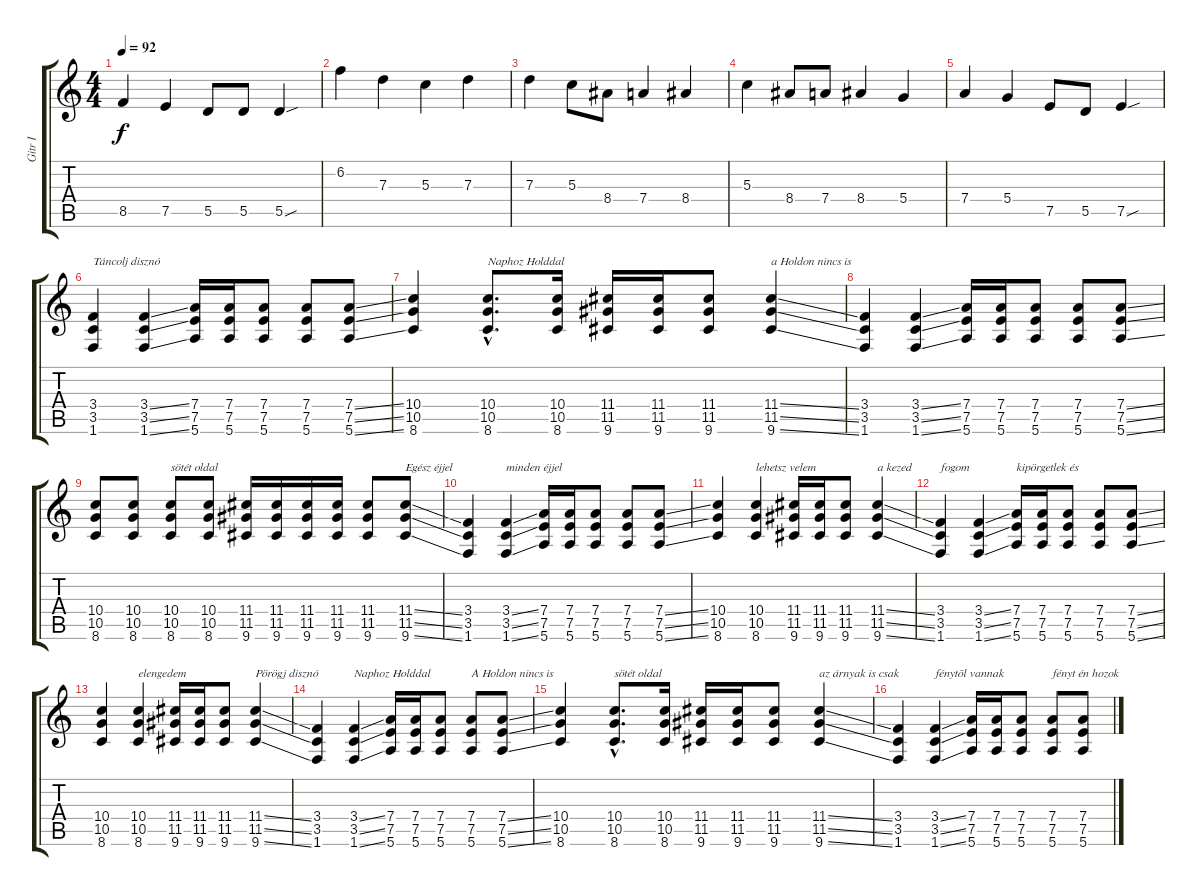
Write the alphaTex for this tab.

\track ("Gitr I" "Gitr I") {instrument electricguitarjazz}
\staff {score tabs}
\tuning (E4 B3 G3 D3 A2 E2) {hide}
\ts (4 4)
\tempo 92
\clef g2
\ks c
8.5.4{dy f} 7.5.4 5.5.8 5.5.8 5.5{sou}.4 |
6.2.4 7.3.4 5.3.4 7.3.4 |
7.3.4 5.3.8 8.4.8 7.4.4 8.4.4 |
5.3.4 8.4.8 7.4.8 8.4.4 5.4.4 |
7.4.4 5.4.4 7.5.8 5.5.8 7.5{sou}.4 |
(3.4 3.5 1.6).4{txt "Táncolj disznó" volume 16 instrument distortionguitar} (3.4{ss} 3.5{ss} 1.6{ss}).4 (7.4 7.5 5.6).16 (7.4 7.5 5.6).16 (7.4 7.5 5.6).8 (7.4 7.5 5.6).8 (7.4{ss} 7.5{ss} 5.6{ss}).8 |
(10.4 10.5 8.6).4 (10.4{hac} 10.5{hac} 8.6{hac}).8{d txt "Naphoz Holddal"} (10.4 10.5 8.6).16 (11.4 11.5 9.6).16 (11.4 11.5 9.6).16 (11.4 11.5 9.6).8 (11.4{ss} 11.5{ss} 9.6{ss}).4{txt "a Holdon nincs is"} |
(3.4 3.5 1.6).4 (3.4{ss} 3.5{ss} 1.6{ss}).4 (7.4 7.5 5.6).16 (7.4 7.5 5.6).16 (7.4 7.5 5.6).8 (7.4 7.5 5.6).8 (7.4{ss} 7.5{ss} 5.6{ss}).8 |
(10.4 10.5 8.6).8 (10.4 10.5 8.6).8 (10.4 10.5 8.6).8{txt "sötét oldal"} (10.4 10.5 8.6).8 (11.4 11.5 9.6).16 (11.4 11.5 9.6).16 (11.4 11.5 9.6).16 (11.4 11.5 9.6).16 (11.4 11.5 9.6).8 (11.4{ss} 11.5{ss} 9.6{ss}).8{txt "Egész éjjel"} |
(3.4 3.5 1.6).4 (3.4{ss} 3.5{ss} 1.6{ss}).4{txt "minden éjjel"} (7.4 7.5 5.6).16 (7.4 7.5 5.6).16 (7.4 7.5 5.6).8 (7.4 7.5 5.6).8 (7.4{ss} 7.5{ss} 5.6{ss}).8 |
(10.4 10.5 8.6).4 (10.4 10.5 8.6).4{txt "lehetsz velem"} (11.4 11.5 9.6).16 (11.4 11.5 9.6).16 (11.4 11.5 9.6).8 (11.4{ss} 11.5{ss} 9.6{ss}).4{txt "a kezed"} |
(3.4 3.5 1.6).4{txt "fogom"} (3.4{ss} 3.5{ss} 1.6{ss}).4 (7.4 7.5 5.6).16{txt "kipörgetlek és"} (7.4 7.5 5.6).16 (7.4 7.5 5.6).8 (7.4 7.5 5.6).8 (7.4{ss} 7.5{ss} 5.6{ss}).8 |
(10.4 10.5 8.6).4 (10.4 10.5 8.6).4{txt "elengedem"} (11.4 11.5 9.6).16 (11.4 11.5 9.6).16 (11.4 11.5 9.6).8 (11.4{ss} 11.5{ss} 9.6{ss}).4{txt "Pörögj disznó"} |
(3.4 3.5 1.6).4{volume 16 instrument distortionguitar} (3.4{ss} 3.5{ss} 1.6{ss}).4{txt "Naphoz Holddal"} (7.4 7.5 5.6).16 (7.4 7.5 5.6).16 (7.4 7.5 5.6).8 (7.4 7.5 5.6).8{txt "A Holdon nincs is"} (7.4{ss} 7.5{ss} 5.6{ss}).8 |
(10.4 10.5 8.6).4 (10.4{hac} 10.5{hac} 8.6{hac}).8{d txt "sötét oldal"} (10.4 10.5 8.6).16 (11.4 11.5 9.6).16 (11.4 11.5 9.6).16 (11.4 11.5 9.6).8 (11.4{ss} 11.5{ss} 9.6{ss}).4{txt "az árnyak is csak"} |
(3.4 3.5 1.6).4 (3.4{ss} 3.5{ss} 1.6{ss}).4{txt "fénytõl vannak"} (7.4 7.5 5.6).16 (7.4 7.5 5.6).16 (7.4 7.5 5.6).8 (7.4 7.5 5.6).8{txt "fényt én hozok"} (7.4{ss} 7.5{ss} 5.6{ss}).8
